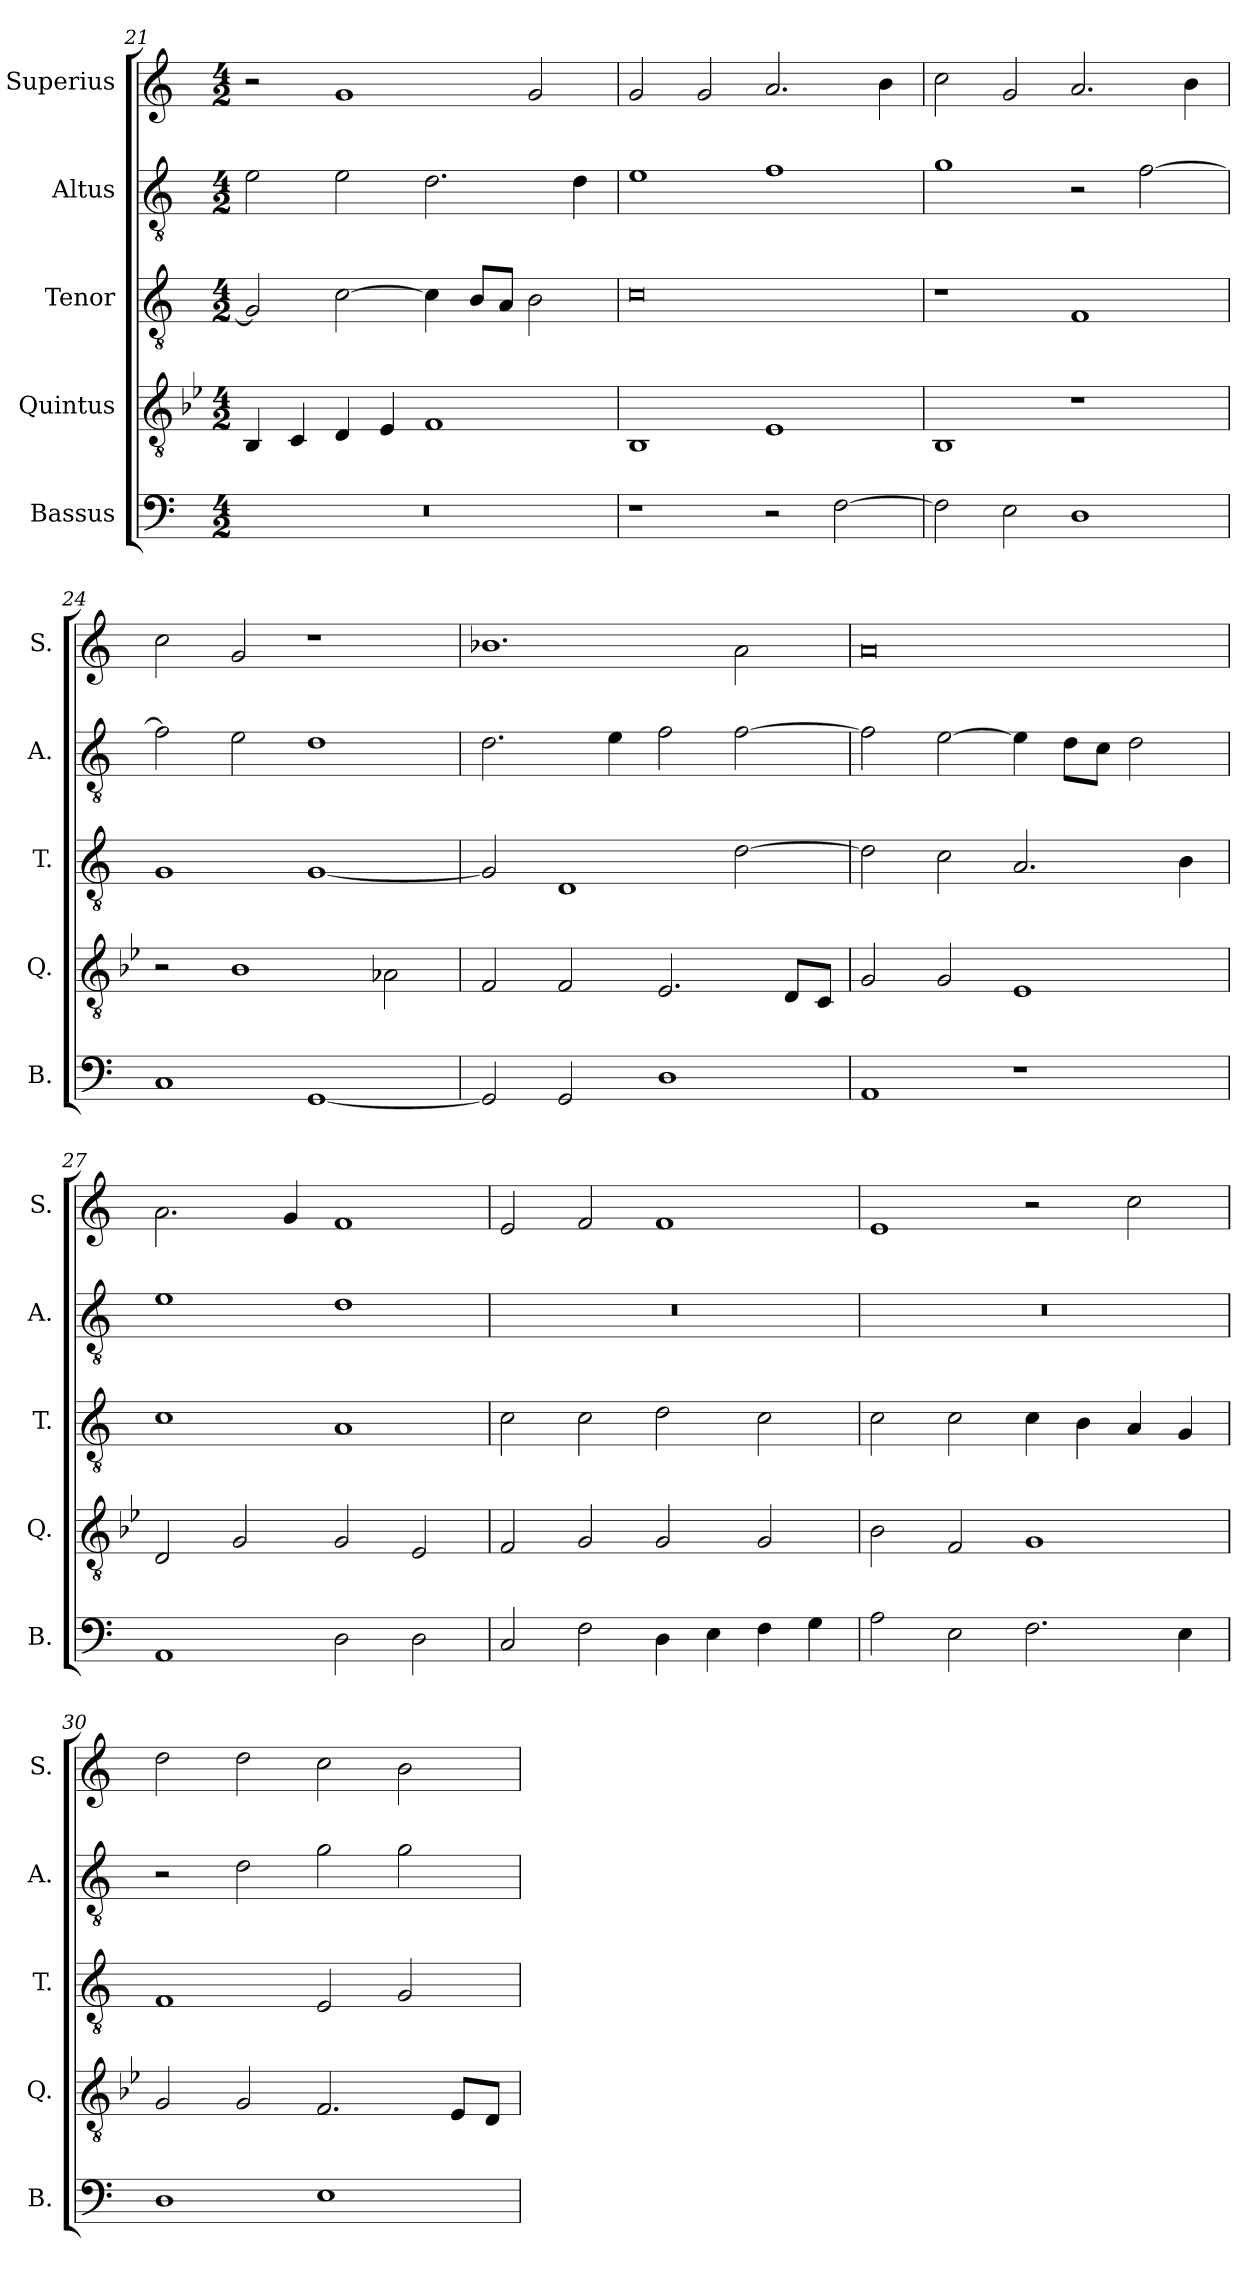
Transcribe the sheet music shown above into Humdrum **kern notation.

**kern	**kern	**kern	**kern	**kern
*part5	*part4	*part3	*part2	*part1
*staff5	*staff4	*staff3	*staff2	*staff1
*I"Bassus	*I"Quintus	*I"Tenor	*I"Altus	*I"Superius
*I'B.	*I'Q.	*I'T.	*I'A.	*I'S.
*clefF4	*clefGv2	*clefGv2	*clefGv2	*clefG2
*	*ITrd8c14	*	*ITrd1c2	*
*k[]	*k[b-e-]	*k[]	*k[b-e-]	*k[]
*M4/2	*M4/2	*M4/2	*M4/2	*M4/2
=21	=21	=21	=21	=21
0r	4BBB-/	2G/]	2d\	2r
.	4CC/	.	.	.
.	4DD/	[2c\	2d\	1g
.	4EE-/	.	.	.
.	1FF	4c\]	2.c\	.
.	.	8B/L	.	.
.	.	8A/J	.	.
.	.	2B\	.	2g/
.	.	.	4c\	.
=22	=22	=22	=22	=22
1r	1BBB-	0c	1d	2g/
.	.	.	.	2g/
2r	1EE-	.	1e-	2.a/
[2F\	.	.	.	.
.	.	.	.	4b\
=23	=23	=23	=23	=23
2F\]	1BBB-	1r	1f	2cc\
2E\	.	.	.	2g/
1D	1r	1F	2r	2.a/
.	.	.	[2e-\	.
.	.	.	.	4b\
!!LO:PB:g=z
=24	=24	=24	=24	=24
1C	2r	1G	2e-\]	2cc\
.	1BB-	.	2d\	2g/
[1GG	.	[1G	1c	1r
.	2AA-X\	.	.	.
=25	=25	=25	=25	=25
2GG/]	2FF/	2G/]	2.c\	1.b-X
2GG/	2FF/	1D	.	.
.	.	.	4d\	.
1D	2.EE-/	.	2e-\	.
.	.	[2d\	[2e-\	2a\
.	8DD/L	.	.	.
.	8CC/J	.	.	.
=26	=26	=26	=26	=26
1AA	2GG/	2d\]	2e-\]	0a
.	2GG/	2c\	[2d\	.
1r	1EE-	2.A/	4d\]	.
.	.	.	8c\L	.
.	.	.	8B-\J	.
.	.	.	2c\	.
.	.	4B\	.	.
=27	=27	=27	=27	=27
1AA	2DD/	1c	1d	2.a\
.	2GG/	.	.	.
.	.	.	.	4g/
2D\	2GG/	1A	1c	1f
2D\	2EE-/	.	.	.
!!LO:LB:g=z
=28	=28	=28	=28	=28
2C/	2FF/	2c\	0r	2e/
2F\	2GG/	2c\	.	2f/
4D\	2GG/	2d\	.	1f
4E\	.	.	.	.
4F\	2GG/	2c\	.	.
4G\	.	.	.	.
=29	=29	=29	=29	=29
2A\	2BB-\	2c\	0r	1e
2E\	2FF/	2c\	.	.
2.F\	1GG	4c\	.	2r
.	.	4B\	.	.
.	.	4A/	.	2cc\
4E\	.	4G/	.	.
=30	=30	=30	=30	=30
1D	2GG/	1F	2r	2dd\
.	2GG/	.	2c\	2dd\
1E	2.FF/	2E/	2f\	2cc\
.	.	2G/	2f\	2b\
.	8EE-/L	.	.	.
.	8DD/J	.	.	.
=	=	=	=	=
*-	*-	*-	*-	*-
